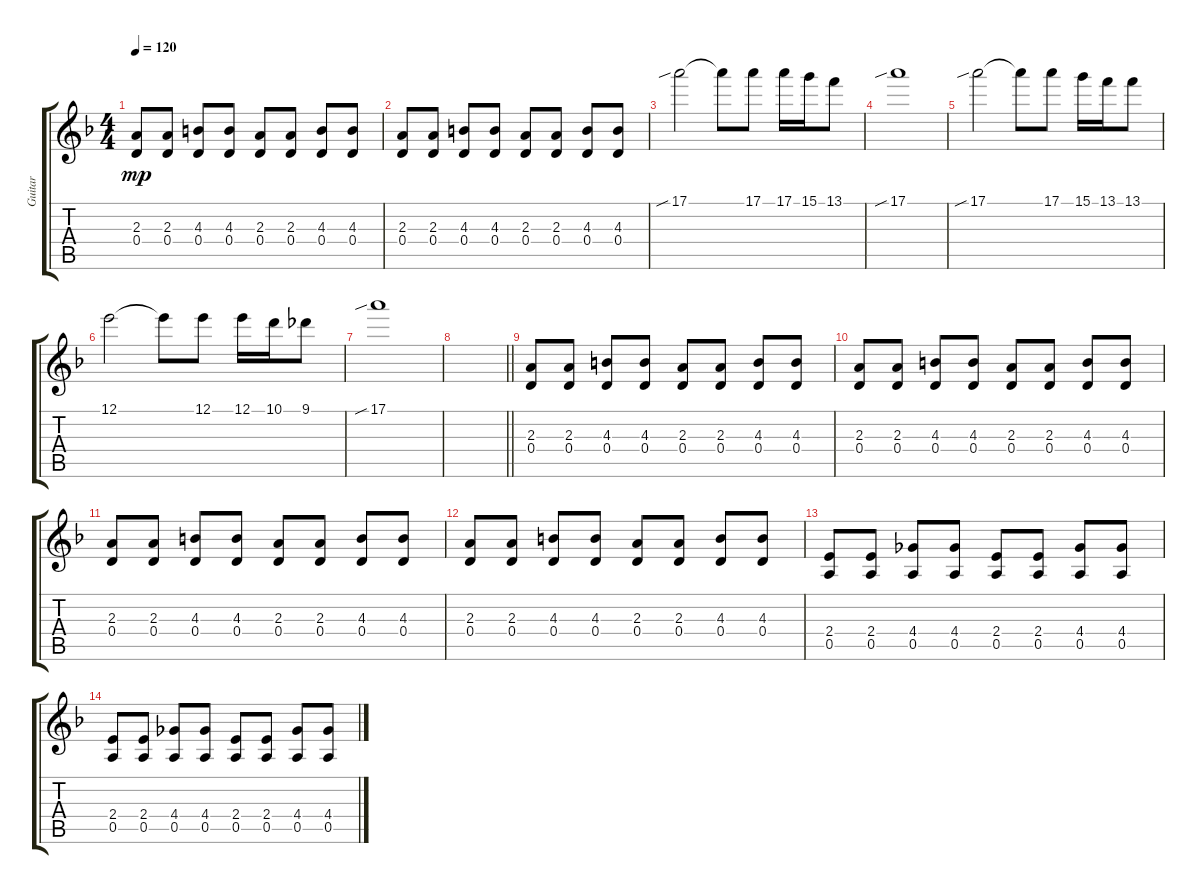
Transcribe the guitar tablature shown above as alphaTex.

\track ("Guitar" "Guitar") {instrument electricguitarmuted}
\staff {score tabs}
\tuning (E4 B3 G3 D3 A2 E2) {hide}
\ts (4 4)
\tempo 120
\clef g2
\ks f
(2.3 0.4).8{dy mp} (2.3 0.4).8 (4.3 0.4).8 (4.3 0.4).8 (2.3 0.4).8 (2.3 0.4).8 (4.3 0.4).8 (4.3 0.4).8 |
(2.3 0.4).8 (2.3 0.4).8 (4.3 0.4).8 (4.3 0.4).8 (2.3 0.4).8 (2.3 0.4).8 (4.3 0.4).8 (4.3 0.4).8 |
17.1{sib}.2 17.1{t}.8 17.1.8 17.1.16 15.1.16 13.1.8 |
17.1{sib}.1 |
17.1{sib}.2 17.1{t}.8 17.1.8 15.1.16 13.1.16 13.1.8 |
12.1.2 12.1{t}.8 12.1.8 12.1.16 10.1.16 9.1.8 |
17.1{sib}.1 |
\barLineRight lightlight
|
(2.3 0.4).8 (2.3 0.4).8 (4.3 0.4).8 (4.3 0.4).8 (2.3 0.4).8 (2.3 0.4).8 (4.3 0.4).8 (4.3 0.4).8 |
(2.3 0.4).8 (2.3 0.4).8 (4.3 0.4).8 (4.3 0.4).8 (2.3 0.4).8 (2.3 0.4).8 (4.3 0.4).8 (4.3 0.4).8 |
(2.3 0.4).8 (2.3 0.4).8 (4.3 0.4).8 (4.3 0.4).8 (2.3 0.4).8 (2.3 0.4).8 (4.3 0.4).8 (4.3 0.4).8 |
(2.3 0.4).8 (2.3 0.4).8 (4.3 0.4).8 (4.3 0.4).8 (2.3 0.4).8 (2.3 0.4).8 (4.3 0.4).8 (4.3 0.4).8 |
(2.4 0.5).8 (2.4 0.5).8 (4.4 0.5).8 (4.4 0.5).8 (2.4 0.5).8 (2.4 0.5).8 (4.4 0.5).8 (4.4 0.5).8 |
(2.4 0.5).8 (2.4 0.5).8 (4.4 0.5).8 (4.4 0.5).8 (2.4 0.5).8 (2.4 0.5).8 (4.4 0.5).8 (4.4 0.5).8
